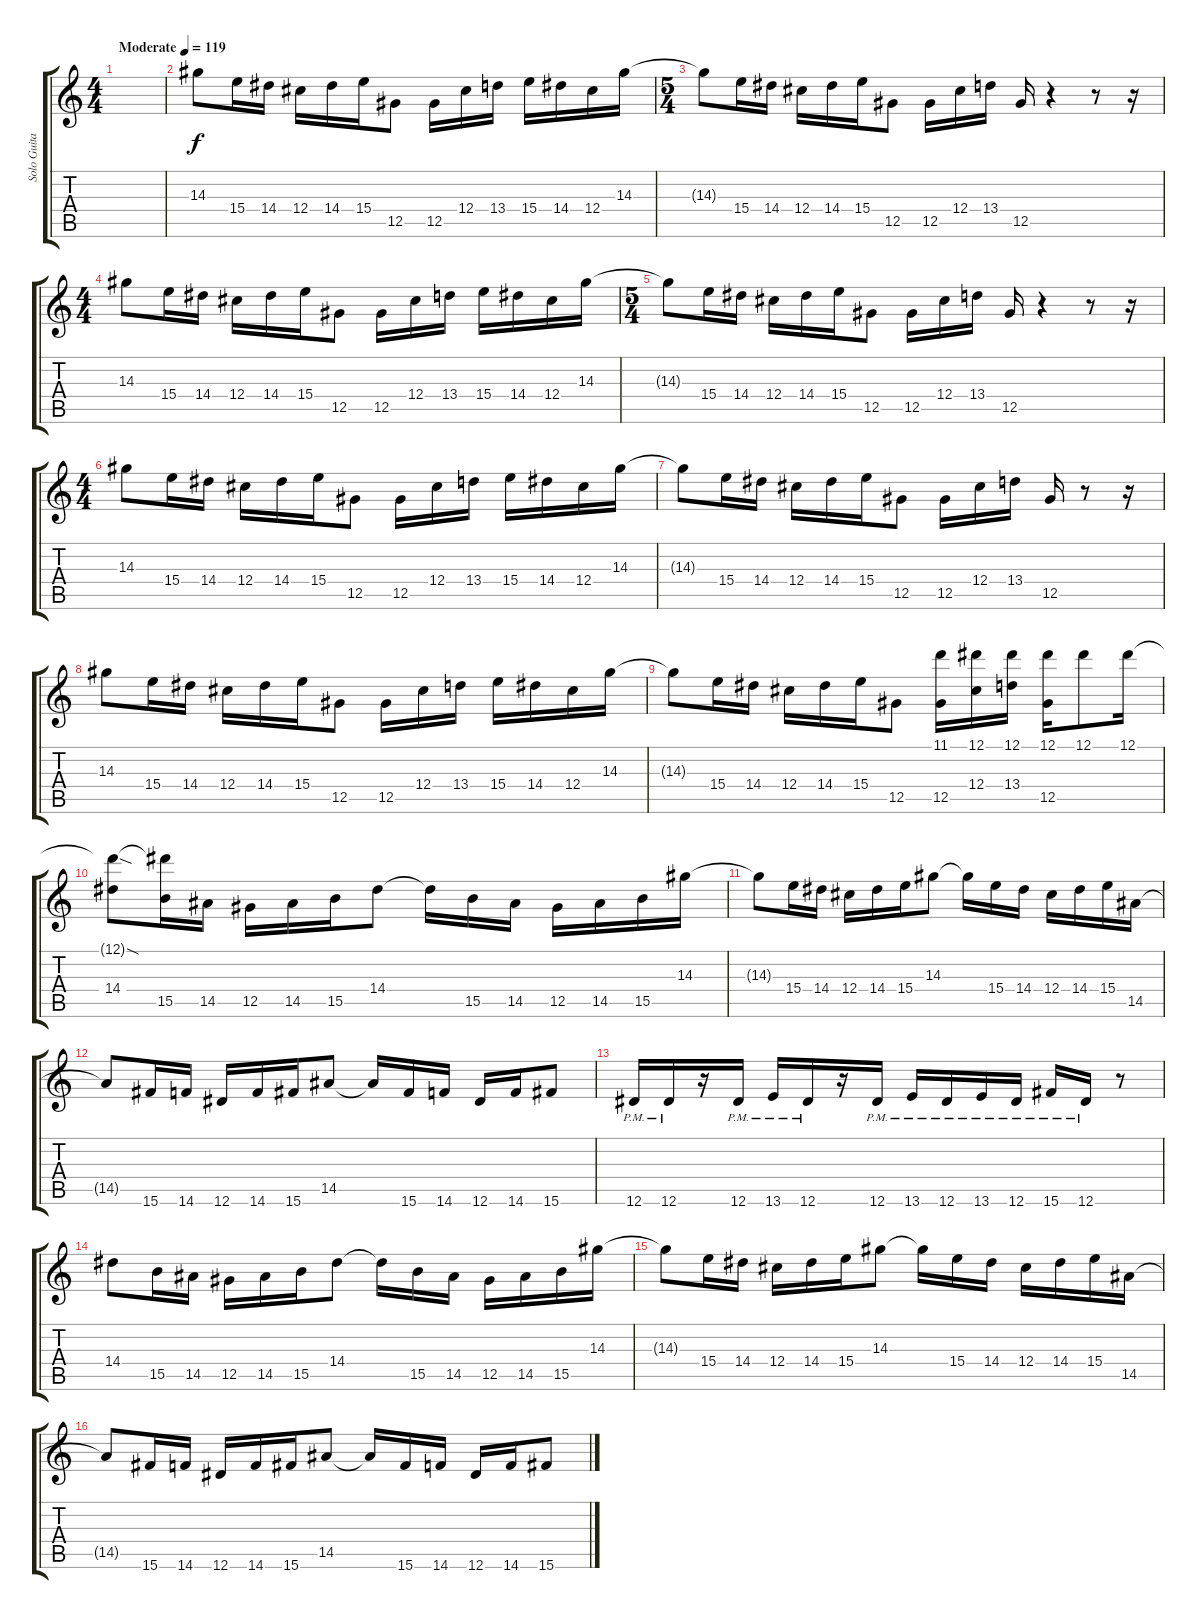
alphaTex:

\track ("Solo Guitar" "Solo Guita") {instrument overdrivenguitar}
\staff {score tabs}
\tuning (Eb4 Bb3 Gb3 Db3 Ab2 Eb2) {hide}
\ts (4 4)
\tempo (119 "Moderate")
\clef g2
\ks c
|
14.3.8 15.4.16 14.4.16 12.4.16 14.4.16 15.4.16 12.5.8 12.5.16 12.4.16 13.4.16 15.4.16 14.4.16 12.4.16 14.3.16 |
\ts (5 4)
14.3{t}.8 15.4.16 14.4.16 12.4.16 14.4.16 15.4.16 12.5.8 12.5.16 12.4.16 13.4.16 12.5.16 r.4 r.8 r.16 |
\ts (4 4)
14.3.8 15.4.16 14.4.16 12.4.16 14.4.16 15.4.16 12.5.8 12.5.16 12.4.16 13.4.16 15.4.16 14.4.16 12.4.16 14.3.16 |
\ts (5 4)
14.3{t}.8 15.4.16 14.4.16 12.4.16 14.4.16 15.4.16 12.5.8 12.5.16 12.4.16 13.4.16 12.5.16 r.4 r.8 r.16 |
\ts (4 4)
14.3.8 15.4.16 14.4.16 12.4.16 14.4.16 15.4.16 12.5.8 12.5.16 12.4.16 13.4.16 15.4.16 14.4.16 12.4.16 14.3.16 |
14.3{t}.8 15.4.16 14.4.16 12.4.16 14.4.16 15.4.16 12.5.8 12.5.16 12.4.16 13.4.16 12.5.16 r.8 r.16 |
14.3.8 15.4.16 14.4.16 12.4.16 14.4.16 15.4.16 12.5.8 12.5.16 12.4.16 13.4.16 15.4.16 14.4.16 12.4.16 14.3.16 |
14.3{t}.8 15.4.16 14.4.16 12.4.16 14.4.16 15.4.16 12.5.8 (11.1 12.5).16 (12.1 12.4).16 (12.1 13.4).16 (12.1 12.5).16 12.1.8 12.1.16 |
(12.1{sod t} 14.4).8 (12.1{t} 15.5).16 14.5.16 12.5.16 14.5.16 15.5.16 14.4.8 14.4{t}.16 15.5.16 14.5.16 12.5.16 14.5.16 15.5.16 14.3.16 |
14.3{t}.8 15.4.16 14.4.16 12.4.16 14.4.16 15.4.16 14.3.8 14.3{t}.16 15.4.16 14.4.16 12.4.16 14.4.16 15.4.16 14.5.16 |
14.5{t}.8 15.6.16 14.6.16 12.6.16 14.6.16 15.6.16 14.5.8 14.5{t}.16 15.6.16 14.6.16 12.6.16 14.6.16 15.6.8 |
12.6{pm}.16 12.6{pm}.16 r.16 12.6{pm}.16 13.6{pm}.16 12.6{pm}.16 r.16 12.6{pm}.16 13.6{pm}.16 12.6{pm}.16 13.6{pm}.16 12.6{pm}.16 15.6{pm}.16 12.6{pm}.16 r.8 |
14.4.8 15.5.16 14.5.16 12.5.16 14.5.16 15.5.16 14.4.8 14.4{t}.16 15.5.16 14.5.16 12.5.16 14.5.16 15.5.16 14.3.16 |
14.3{t}.8 15.4.16 14.4.16 12.4.16 14.4.16 15.4.16 14.3.8 14.3{t}.16 15.4.16 14.4.16 12.4.16 14.4.16 15.4.16 14.5.16 |
14.5{t}.8 15.6.16 14.6.16 12.6.16 14.6.16 15.6.16 14.5.8 14.5{t}.16 15.6.16 14.6.16 12.6.16 14.6.16 15.6.8
